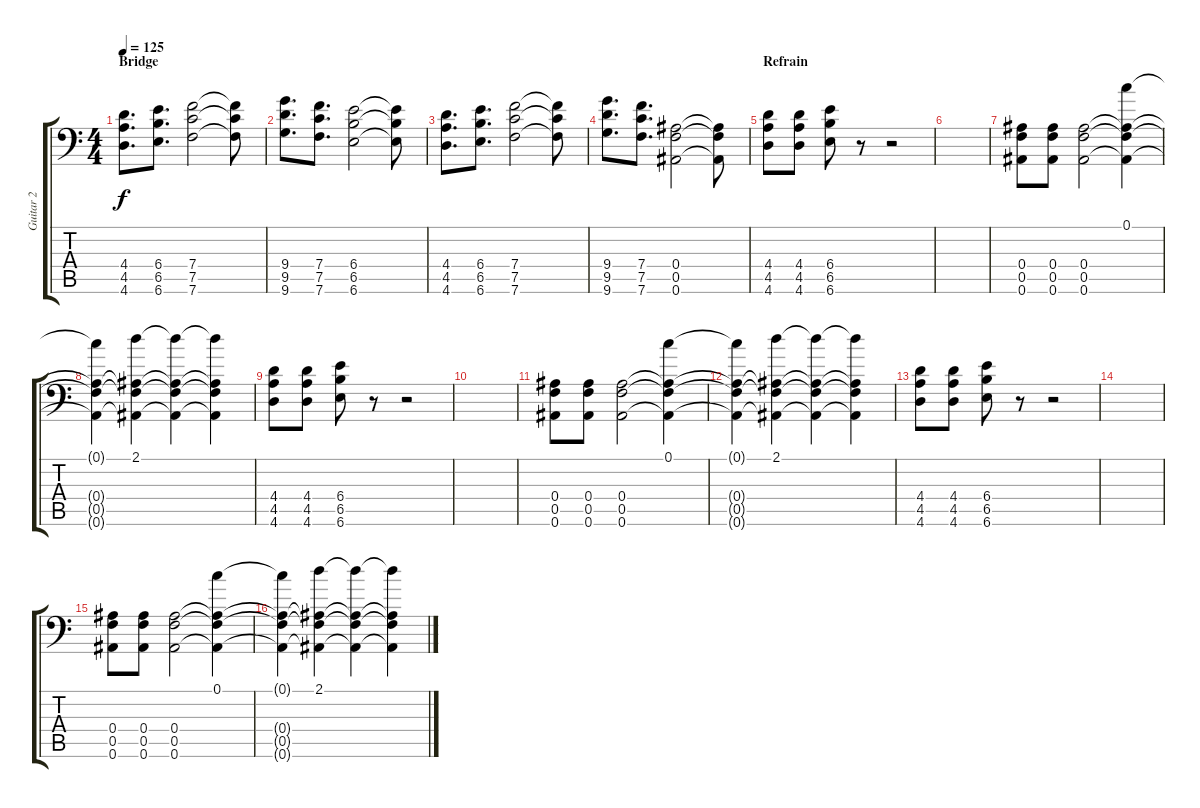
\track ("Guitar 2" "Guitar 2") {instrument electricguitarclean}
\staff {score tabs}
\tuning (C4 G3 Eb3 Bb2 F2 Bb1) {hide}
\ts (4 4)
\section ("" "Bridge")
\tempo 125
\clef f4
\ks c
(4.4 4.5 4.6).8{d dy f volume 16} (6.4 6.5 6.6).8{d} (7.4 7.5 7.6).2 (7.4{t} 7.5{t} 7.6{t}).8 |
(9.4 9.5 9.6).8{d} (7.4 7.5 7.6).8{d} (6.4 6.5 6.6).2 (6.4{t} 6.5{t} 6.6{t}).8 |
(4.4 4.5 4.6).8{d} (6.4 6.5 6.6).8{d} (7.4 7.5 7.6).2 (7.4{t} 7.5{t} 7.6{t}).8 |
(9.4 9.5 9.6).8{d} (7.4 7.5 7.6).8{d} (0.4 0.5 0.6).2 (0.4{t} 0.5{t} 0.6{t}).8 |
\section ("" "Refrain")
(4.4 4.5 4.6).8 (4.4 4.5 4.6).8 (6.4 6.5 6.6).8 r.8 r.2 |
|
(0.4 0.5 0.6).8 (0.4 0.5 0.6).8 (0.4 0.5 0.6).2 (0.1 0.4{t} 0.5{t} 0.6{t}).4 |
(0.1{t} 0.4{t} 0.5{t} 0.6{t}).4 (2.1 0.4{t} 0.5{t} 0.6{t}).4 (2.1{t} 0.4{t} 0.5{t} 0.6{t}).4 (2.1{t} 0.4{t} 0.5{t} 0.6{t}).4 |
(4.4 4.5 4.6).8 (4.4 4.5 4.6).8 (6.4 6.5 6.6).8 r.8 r.2 |
|
(0.4 0.5 0.6).8 (0.4 0.5 0.6).8 (0.4 0.5 0.6).2 (0.1 0.4{t} 0.5{t} 0.6{t}).4 |
(0.1{t} 0.4{t} 0.5{t} 0.6{t}).4 (2.1 0.4{t} 0.5{t} 0.6{t}).4 (2.1{t} 0.4{t} 0.5{t} 0.6{t}).4 (2.1{t} 0.4{t} 0.5{t} 0.6{t}).4 |
(4.4 4.5 4.6).8 (4.4 4.5 4.6).8 (6.4 6.5 6.6).8 r.8 r.2 |
|
(0.4 0.5 0.6).8 (0.4 0.5 0.6).8 (0.4 0.5 0.6).2 (0.1 0.4{t} 0.5{t} 0.6{t}).4 |
(0.1{t} 0.4{t} 0.5{t} 0.6{t}).4 (2.1 0.4{t} 0.5{t} 0.6{t}).4 (2.1{t} 0.4{t} 0.5{t} 0.6{t}).4 (2.1{t} 0.4{t} 0.5{t} 0.6{t}).4
